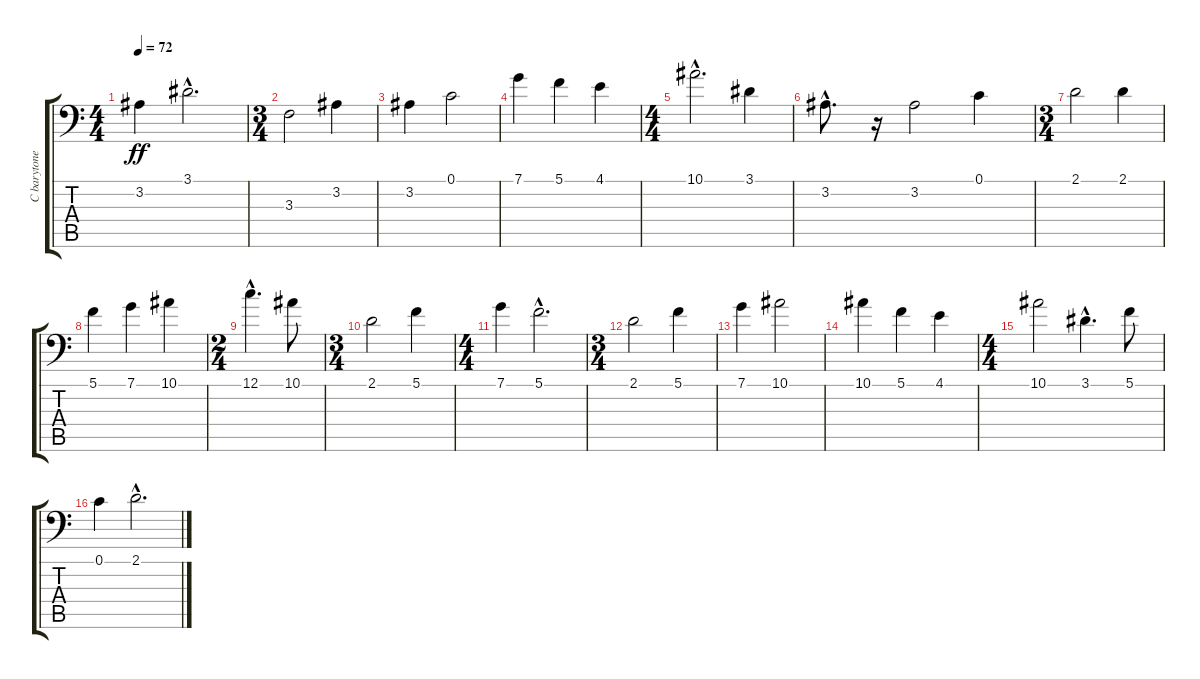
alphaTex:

\track ("C barytone" "C barytone") {instrument electricbassfinger}
\staff {score tabs}
\tuning (C3 G2 D2 A1 E1 B0) {hide}
\ts (4 4)
\tempo 72
\clef f4
\ks c
3.2.4{dy ff} 3.1{hac}.2{d} |
\ts (3 4)
3.3.2 3.2.4 |
3.2.4 0.1.2 |
7.1.4 5.1.4 4.1.4 |
\ts (4 4)
10.1{hac}.2{d} 3.1.4 |
3.2{hac}.8{d} r.16 3.2.2 0.1.4 |
\ts (3 4)
2.1.2 2.1.4 |
5.1.4 7.1.4 10.1.4 |
\ts (2 4)
12.1{hac}.4{d} 10.1.8 |
\ts (3 4)
2.1.2 5.1.4 |
\ts (4 4)
7.1.4 5.1{hac}.2{d} |
\ts (3 4)
2.1.2 5.1.4 |
7.1.4 10.1.2 |
10.1.4 5.1.4 4.1.4 |
\ts (4 4)
10.1.2 3.1{hac}.4{d} 5.1.8 |
0.1.4 2.1{hac}.2{d}
